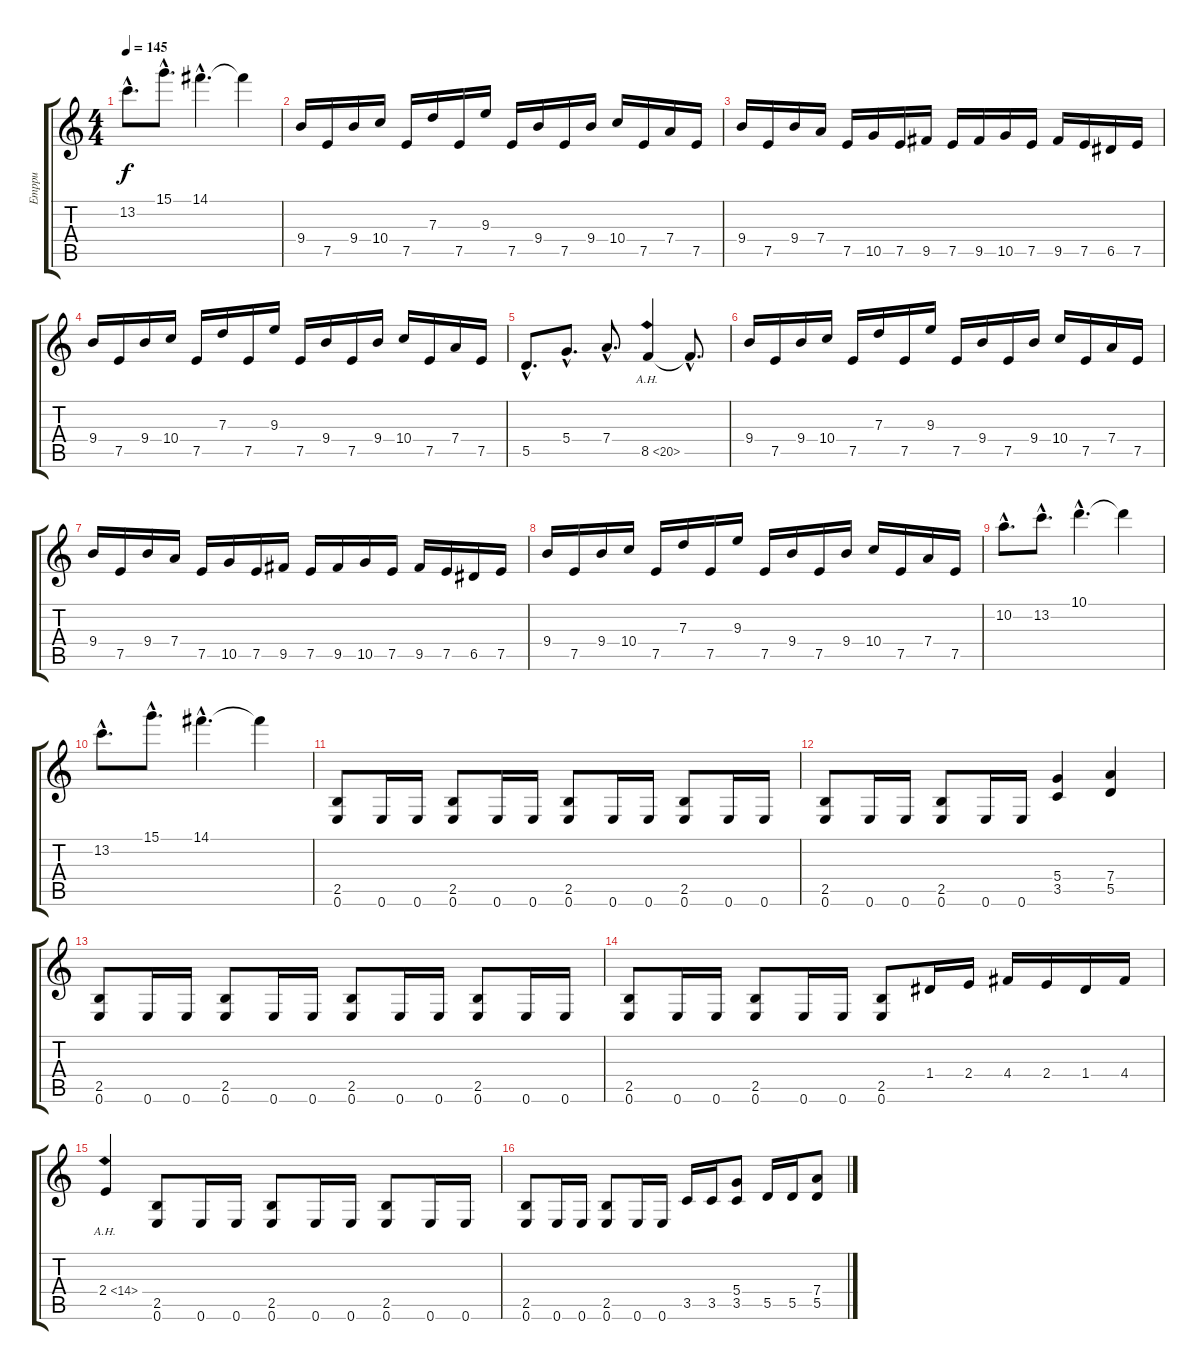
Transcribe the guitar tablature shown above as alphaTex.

\track ("Emppu" "Emppu") {instrument overdrivenguitar}
\staff {score tabs}
\tuning (E4 B3 G3 D3 A2 E2) {hide}
\ts (4 4)
\tempo 145
\clef g2
\ks c
13.2{hac}.8{d dy f} 15.1{hac}.8{d} 14.1{hac}.4{d} 14.1{t}.4 |
9.4.16 7.5.16 9.4.16 10.4.16 7.5.16 7.3.16 7.5.16 9.3.16 7.5.16 9.4.16 7.5.16 9.4.16 10.4.16 7.5.16 7.4.16 7.5.16 |
9.4.16 7.5.16 9.4.16 7.4.16 7.5.16 10.5.16 7.5.16 9.5.16 7.5.16 9.5.16 10.5.16 7.5.16 9.5.16 7.5.16 6.5.16 7.5.16 |
9.4.16 7.5.16 9.4.16 10.4.16 7.5.16 7.3.16 7.5.16 9.3.16 7.5.16 9.4.16 7.5.16 9.4.16 10.4.16 7.5.16 7.4.16 7.5.16 |
5.5{hac}.8{d} 5.4{hac}.8{d} 7.4{hac}.8{d} 8.5{ah 12}.4 8.5{hac t}.8{d} |
9.4.16 7.5.16 9.4.16 10.4.16 7.5.16 7.3.16 7.5.16 9.3.16 7.5.16 9.4.16 7.5.16 9.4.16 10.4.16 7.5.16 7.4.16 7.5.16 |
9.4.16 7.5.16 9.4.16 7.4.16 7.5.16 10.5.16 7.5.16 9.5.16 7.5.16 9.5.16 10.5.16 7.5.16 9.5.16 7.5.16 6.5.16 7.5.16 |
9.4.16 7.5.16 9.4.16 10.4.16 7.5.16 7.3.16 7.5.16 9.3.16 7.5.16 9.4.16 7.5.16 9.4.16 10.4.16 7.5.16 7.4.16 7.5.16 |
10.2{hac}.8{d} 13.2{hac}.8{d} 10.1{hac}.4{d} 10.1{t}.4 |
13.2{hac}.8{d} 15.1{hac}.8{d} 14.1{hac}.4{d} 14.1{t}.4 |
(2.5 0.6).8 0.6.16 0.6.16 (2.5 0.6).8 0.6.16 0.6.16 (2.5 0.6).8 0.6.16 0.6.16 (2.5 0.6).8 0.6.16 0.6.16 |
(2.5 0.6).8 0.6.16 0.6.16 (2.5 0.6).8 0.6.16 0.6.16 (5.4 3.5).4 (7.4 5.5).4 |
(2.5 0.6).8 0.6.16 0.6.16 (2.5 0.6).8 0.6.16 0.6.16 (2.5 0.6).8 0.6.16 0.6.16 (2.5 0.6).8 0.6.16 0.6.16 |
(2.5 0.6).8 0.6.16 0.6.16 (2.5 0.6).8 0.6.16 0.6.16 (2.5 0.6).8 1.4.16 2.4.16 4.4.16 2.4.16 1.4.16 4.4.16 |
2.4{ah 12}.4 (2.5 0.6).8 0.6.16 0.6.16 (2.5 0.6).8 0.6.16 0.6.16 (2.5 0.6).8 0.6.16 0.6.16 |
(2.5 0.6).8 0.6.16 0.6.16 (2.5 0.6).8 0.6.16 0.6.16 3.5.16 3.5.16 (5.4 3.5).8 5.5.16 5.5.16 (7.4 5.5).8
